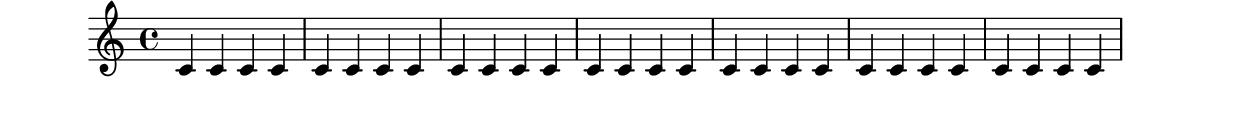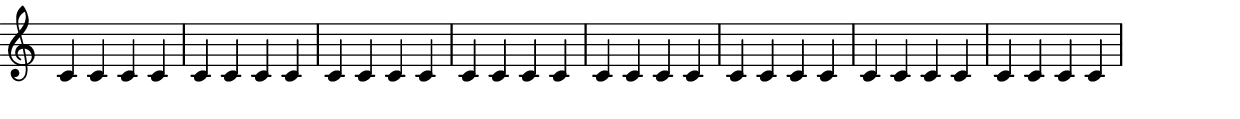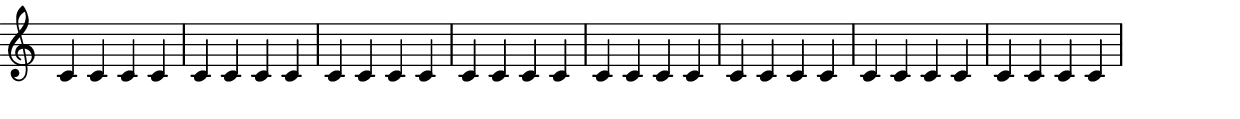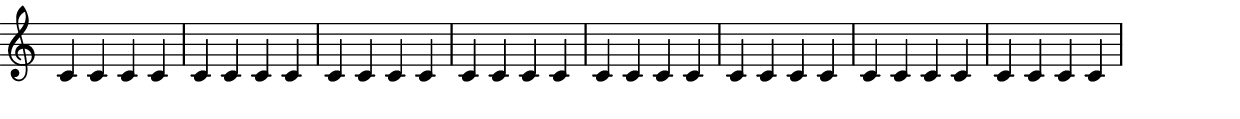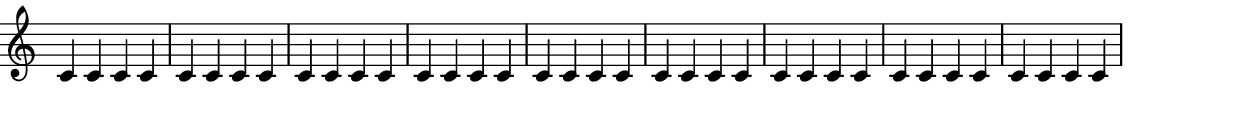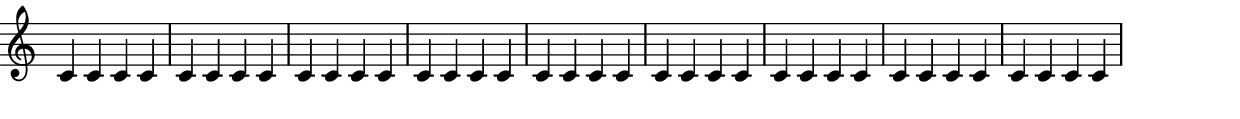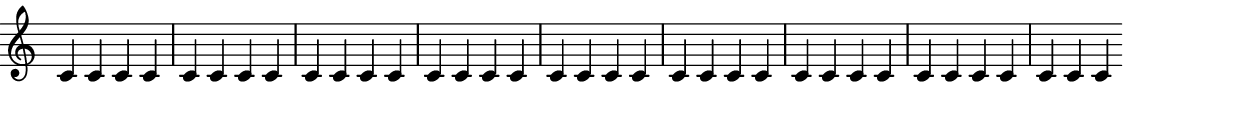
\version "2.22" 
\include "lilypond-book-preamble.ly"
    
color = #(define-music-function (parser location color) (string?) #{
        \once \override NoteHead #'color = #(x11-color color)
        \once \override Stem #'color = #(x11-color color)
        \once \override Rest #'color = #(x11-color color)
        \once \override Beam #'color = #(x11-color color)
     #})
    
\header { } 
\score  { 
 \new Voice { \new Voice { c' 4  
                c' 4  
                c' 4  
                c' 4  
                c' 4  
                c' 4  
                c' 4  
                c' 4  
                c' 4  
                c' 4  
                c' 4  
                c' 4  
                c' 4  
                c' 4  
                c' 4  
                c' 4  
                c' 4  
                c' 4  
                c' 4  
                c' 4  
                c' 4  
                c' 4  
                c' 4  
                c' 4  
                c' 4  
                c' 4  
                c' 4  
                c' 4  
                c' 4  
                c' 4  
                c' 4  
                c' 4  
                c' 4  
                c' 4  
                c' 4  
                c' 4  
                c' 4  
                c' 4  
                c' 4  
                c' 4  
                c' 4  
                c' 4  
                c' 4  
                c' 4  
                c' 4  
                c' 4  
                c' 4  
                c' 4  
                c' 4  
                c' 4  
                c' 4  
                c' 4  
                c' 4  
                c' 4  
                c' 4  
                c' 4  
                c' 4  
                c' 4  
                c' 4  
                c' 4  
                c' 4  
                c' 4  
                c' 4  
                c' 4  
                c' 4  
                c' 4  
                c' 4  
                c' 4  
                c' 4  
                c' 4  
                c' 4  
                c' 4  
                c' 4  
                c' 4  
                c' 4  
                c' 4  
                c' 4  
                c' 4  
                c' 4  
                c' 4  
                c' 4  
                c' 4  
                c' 4  
                c' 4  
                c' 4  
                c' 4  
                c' 4  
                c' 4  
                c' 4  
                c' 4  
                c' 4  
                c' 4  
                c' 4  
                c' 4  
                c' 4  
                c' 4  
                c' 4  
                c' 4  
                c' 4  
                c' 4  
                c' 4  
                c' 4  
                c' 4  
                c' 4  
                c' 4  
                c' 4  
                c' 4  
                c' 4  
                c' 4  
                c' 4  
                c' 4  
                c' 4  
                c' 4  
                c' 4  
                c' 4  
                c' 4  
                c' 4  
                c' 4  
                c' 4  
                c' 4  
                c' 4  
                c' 4  
                c' 4  
                c' 4  
                c' 4  
                c' 4  
                c' 4  
                c' 4  
                c' 4  
                c' 4  
                c' 4  
                c' 4  
                c' 4  
                c' 4  
                c' 4  
                c' 4  
                c' 4  
                c' 4  
                c' 4  
                c' 4  
                c' 4  
                c' 4  
                c' 4  
                c' 4  
                c' 4  
                c' 4  
                c' 4  
                c' 4  
                c' 4  
                c' 4  
                c' 4  
                c' 4  
                c' 4  
                c' 4  
                c' 4  
                c' 4  
                c' 4  
                c' 4  
                c' 4  
                c' 4  
                c' 4  
                c' 4  
                c' 4  
                c' 4  
                c' 4  
                c' 4  
                c' 4  
                c' 4  
                c' 4  
                c' 4  
                c' 4  
                c' 4  
                c' 4  
                c' 4  
                c' 4  
                c' 4  
                c' 4  
                c' 4  
                c' 4  
                c' 4  
                c' 4  
                c' 4  
                c' 4  
                c' 4  
                c' 4  
                c' 4  
                c' 4  
                c' 4  
                c' 4  
                c' 4  
                c' 4  
                c' 4  
                c' 4  
                c' 4  
                c' 4  
                c' 4  
                c' 4  
                c' 4  
                c' 4  
                c' 4  
                c' 4  
                c' 4  
                c' 4  
                c' 4  
                c' 4  
                c' 4  
                c' 4  
                c' 4  
                c' 4  
                c' 4  
                c' 4  
                c' 4  
                c' 4  
                c' 4  
                c' 4  
                c' 4  
                c' 4  
                c' 4  
                c' 4  
                c' 4  
                c' 4  
                c' 4  
                c' 4  
                c' 4  
                c' 4  
                c' 4  
                c' 4  
                c' 4  
                c' 4  
                c' 4  
                c' 4  
                 } 
               
 
           } 
         
 
  } 
 
\paper { }
\layout {
  \context {
    \RemoveEmptyStaffContext
    \override VerticalAxisGroup #'remove-first = ##t
  }
 }
 
